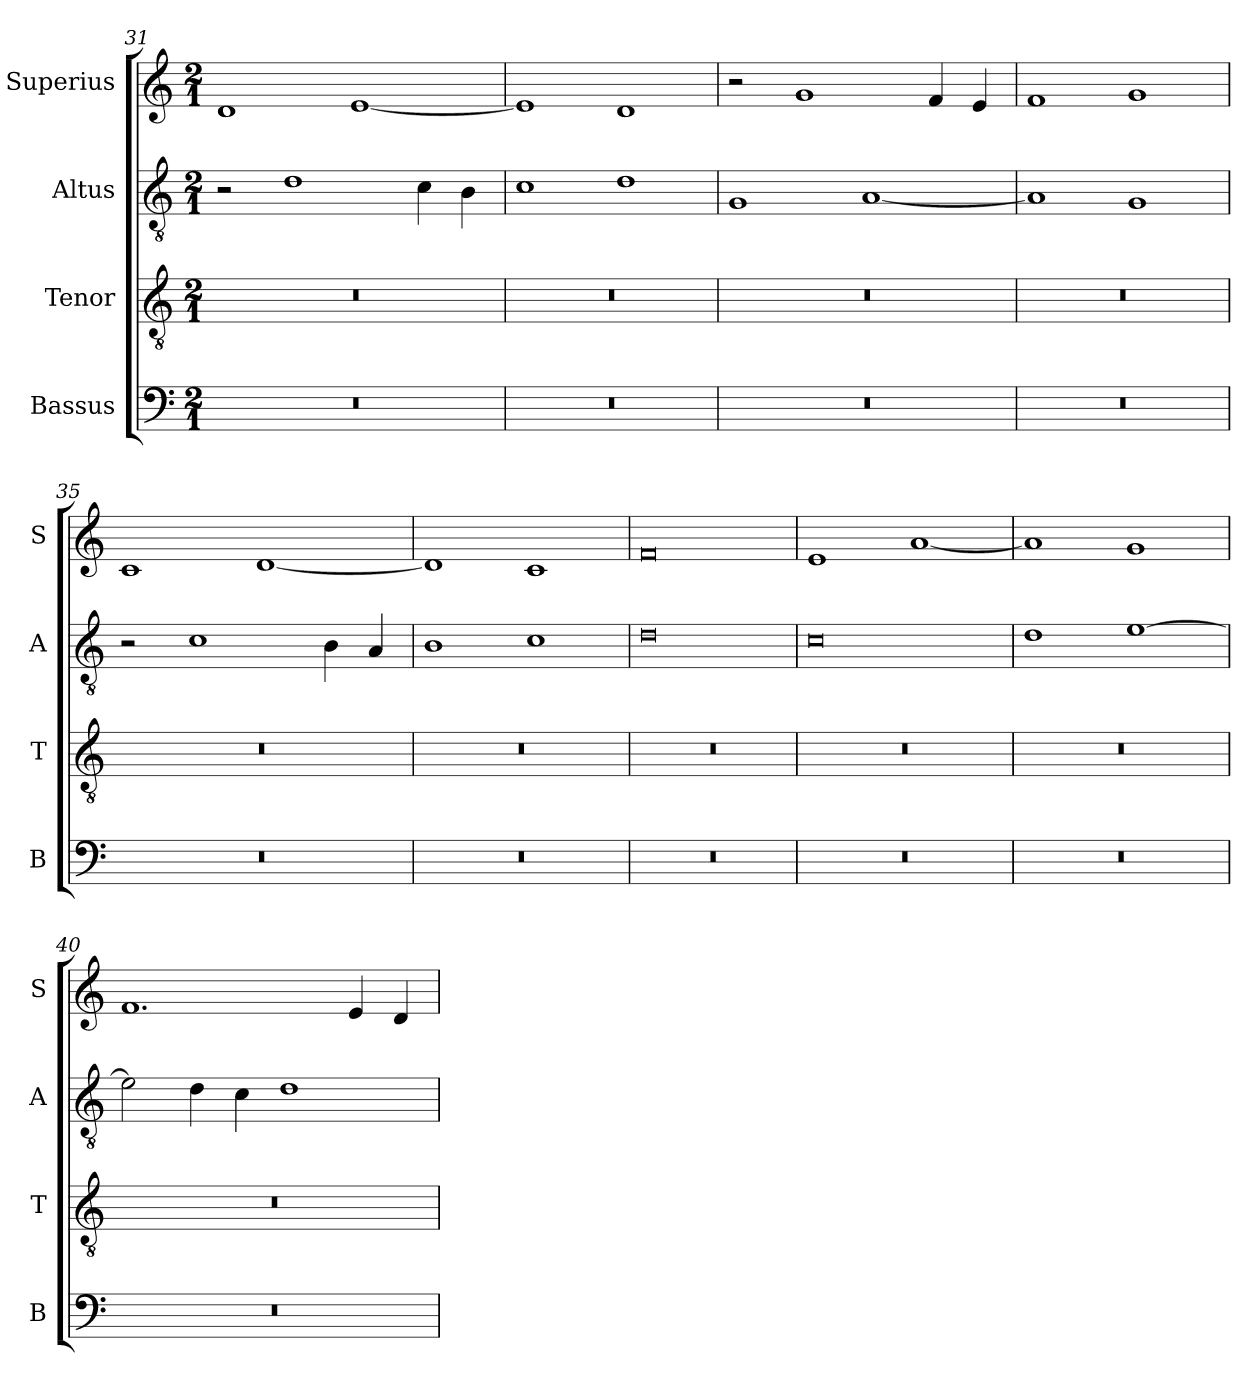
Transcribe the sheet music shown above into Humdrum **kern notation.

**kern	**kern	**kern	**kern
*part4	*part3	*part2	*part1
*staff4	*staff3	*staff2	*staff1
*I"Bassus	*I"Tenor	*I"Altus	*I"Superius
*I'B	*I'T	*I'A	*I'S
*clefF4	*clefGv2	*clefGv2	*clefG2
*k[]	*k[]	*k[]	*k[]
*M2/1	*M2/1	*M2/1	*M2/1
=31	=31	=31	=31
0r	0r	2r	1d
.	.	1d	.
.	.	.	[1e
.	.	4c\	.
.	.	4B\	.
=32	=32	=32	=32
0r	0r	1c	1e]
.	.	1d	1d
=33	=33	=33	=33
0r	0r	1G	2r
.	.	.	1g
.	.	[1A	.
.	.	.	4f/
.	.	.	4e/
=34	=34	=34	=34
0r	0r	1A]	1f
.	.	1G	1g
=35	=35	=35	=35
0r	0r	2r	1c
.	.	1c	.
.	.	.	[1d
.	.	4B\	.
.	.	4A/	.
=36	=36	=36	=36
0r	0r	1B	1d]
.	.	1c	1c
=37	=37	=37	=37
0r	0r	0d	0f
=38	=38	=38	=38
0r	0r	0c	1e
.	.	.	[1a
=39	=39	=39	=39
0r	0r	1d	1a]
.	.	[1e	1g
=40	=40	=40	=40
0r	0r	2e\]	1.f
.	.	4d\	.
.	.	4c\	.
.	.	1d	.
.	.	.	4e/
.	.	.	4d/
=	=	=	=
*-	*-	*-	*-
